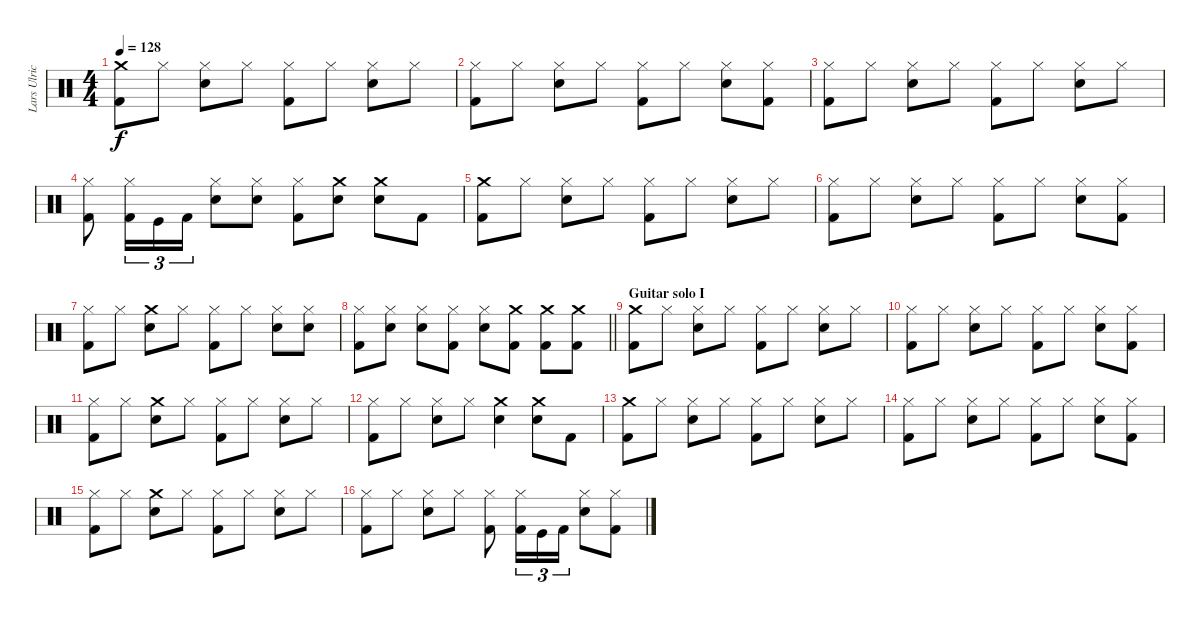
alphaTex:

\track ("Lars Ulrich (Drums)" "Lars Ulric") {instrument percussion}
\staff {score}
\articulation defaults
\ts (4 4)
\tempo 128
\clef neutral
\ks c
("Crash medium (hit)" "Kick (hit) 2").8{dy f} "Hi-Hat (closed)".8 ("Snare (hit) 2" "Hi-Hat (closed)").8 "Hi-Hat (closed)".8 ("Hi-Hat (closed)" "Kick (hit) 2").8 "Hi-Hat (closed)".8 ("Snare (hit) 2" "Hi-Hat (closed)").8 "Hi-Hat (closed)".8 |
("Hi-Hat (closed)" "Kick (hit) 2").8 "Hi-Hat (closed)".8 ("Snare (hit) 2" "Hi-Hat (closed)").8 "Hi-Hat (closed)".8 ("Hi-Hat (closed)" "Kick (hit) 2").8 "Hi-Hat (closed)".8 ("Snare (hit) 2" "Hi-Hat (closed)").8 ("Hi-Hat (closed)" "Kick (hit) 2").8 |
("Hi-Hat (closed)" "Kick (hit) 2").8 "Hi-Hat (closed)".8 ("Snare (hit) 2" "Hi-Hat (closed)").8 "Hi-Hat (closed)".8 ("Hi-Hat (closed)" "Kick (hit) 2").8 "Hi-Hat (closed)".8 ("Snare (hit) 2" "Hi-Hat (closed)").8 "Hi-Hat (closed)".8 |
("Kick (hit) 2" "Hi-Hat (closed)").8 ("Kick (hit) 2" "Hi-Hat (closed)").16{tu (3 2)} "Kick (hit)".16{tu (3 2)} "Kick (hit) 2".16{tu (3 2)} ("Snare (hit) 2" "Hi-Hat (closed)").8 ("Snare (hit) 2" "Hi-Hat (closed)").8 ("Kick (hit) 2" "Hi-Hat (closed)").8 ("Crash medium (hit)" "Snare (hit) 2").8 ("Snare (hit) 2" "Crash medium (hit)").8 "Kick (hit) 2".8 |
("Crash medium (hit)" "Kick (hit) 2").8 "Hi-Hat (closed)".8 ("Snare (hit) 2" "Hi-Hat (closed)").8 "Hi-Hat (closed)".8 ("Hi-Hat (closed)" "Kick (hit) 2").8 "Hi-Hat (closed)".8 ("Snare (hit) 2" "Hi-Hat (closed)").8 "Hi-Hat (closed)".8 |
("Hi-Hat (closed)" "Kick (hit) 2").8 "Hi-Hat (closed)".8 ("Snare (hit) 2" "Hi-Hat (closed)").8 "Hi-Hat (closed)".8 ("Hi-Hat (closed)" "Kick (hit) 2").8 "Hi-Hat (closed)".8 ("Snare (hit) 2" "Hi-Hat (closed)").8 ("Hi-Hat (closed)" "Kick (hit) 2").8 |
("Hi-Hat (closed)" "Kick (hit) 2").8 "Hi-Hat (closed)".8 ("Crash medium (hit)" "Snare (hit) 2").8 "Hi-Hat (closed)".8 ("Hi-Hat (closed)" "Kick (hit) 2").8 "Hi-Hat (closed)".8 ("Snare (hit) 2" "Hi-Hat (closed)").8 ("Snare (hit) 2" "Hi-Hat (closed)").8 |
\barLineRight lightlight
("Kick (hit) 2" "Hi-Hat (closed)").8 ("Snare (hit) 2" "Hi-Hat (closed)").8 ("Snare (hit) 2" "Hi-Hat (closed)").8 ("Hi-Hat (closed)" "Kick (hit) 2").8 ("Snare (hit) 2" "Hi-Hat (closed)").8 ("Crash medium (hit)" "Kick (hit) 2").8 ("Crash medium (hit)" "Kick (hit) 2").8 ("Crash medium (hit)" "Kick (hit) 2").8 |
\section ("" "Guitar solo I")
("Crash medium (hit)" "Kick (hit) 2").8 "Hi-Hat (closed)".8 ("Snare (hit) 2" "Hi-Hat (closed)").8 "Hi-Hat (closed)".8 ("Hi-Hat (closed)" "Kick (hit) 2").8 "Hi-Hat (closed)".8 ("Snare (hit) 2" "Hi-Hat (closed)").8 "Hi-Hat (closed)".8 |
("Hi-Hat (closed)" "Kick (hit) 2").8 "Hi-Hat (closed)".8 ("Snare (hit) 2" "Hi-Hat (closed)").8 "Hi-Hat (closed)".8 ("Hi-Hat (closed)" "Kick (hit) 2").8 "Hi-Hat (closed)".8 ("Snare (hit) 2" "Hi-Hat (closed)").8 ("Hi-Hat (closed)" "Kick (hit) 2").8 |
("Hi-Hat (closed)" "Kick (hit) 2").8 "Hi-Hat (closed)".8 ("Crash medium (hit)" "Snare (hit) 2").8 "Hi-Hat (closed)".8 ("Hi-Hat (closed)" "Kick (hit) 2").8 "Hi-Hat (closed)".8 ("Snare (hit) 2" "Hi-Hat (closed)").8 "Hi-Hat (closed)".8 |
("Hi-Hat (closed)" "Kick (hit) 2").8 "Hi-Hat (closed)".8 ("Hi-Hat (closed)" "Snare (hit) 2").8 "Hi-Hat (closed)".8 ("Crash medium (hit)" "Snare (hit) 2").4 ("Crash medium (hit)" "Snare (hit) 2").8 "Kick (hit) 2".8 |
("Crash medium (hit)" "Kick (hit) 2").8 "Hi-Hat (closed)".8 ("Snare (hit) 2" "Hi-Hat (closed)").8 "Hi-Hat (closed)".8 ("Hi-Hat (closed)" "Kick (hit) 2").8 "Hi-Hat (closed)".8 ("Snare (hit) 2" "Hi-Hat (closed)").8 "Hi-Hat (closed)".8 |
("Hi-Hat (closed)" "Kick (hit) 2").8 "Hi-Hat (closed)".8 ("Snare (hit) 2" "Hi-Hat (closed)").8 "Hi-Hat (closed)".8 ("Hi-Hat (closed)" "Kick (hit) 2").8 "Hi-Hat (closed)".8 ("Snare (hit) 2" "Hi-Hat (closed)").8 ("Hi-Hat (closed)" "Kick (hit) 2").8 |
("Hi-Hat (closed)" "Kick (hit) 2").8 "Hi-Hat (closed)".8 ("Crash medium (hit)" "Snare (hit) 2").8 "Hi-Hat (closed)".8 ("Hi-Hat (closed)" "Kick (hit) 2").8 "Hi-Hat (closed)".8 ("Snare (hit) 2" "Hi-Hat (closed)").8 "Hi-Hat (closed)".8 |
("Kick (hit) 2" "Hi-Hat (closed)").8 "Hi-Hat (closed)".8 ("Hi-Hat (closed)" "Snare (hit) 2").8 "Hi-Hat (closed)".8 ("Kick (hit) 2" "Hi-Hat (closed)").8 ("Kick (hit) 2" "Hi-Hat (closed)").16{tu (3 2)} "Kick (hit)".16{tu (3 2)} "Kick (hit) 2".16{tu (3 2)} ("Snare (hit) 2" "Hi-Hat (closed)").8 ("Kick (hit) 2" "Hi-Hat (closed)").8
